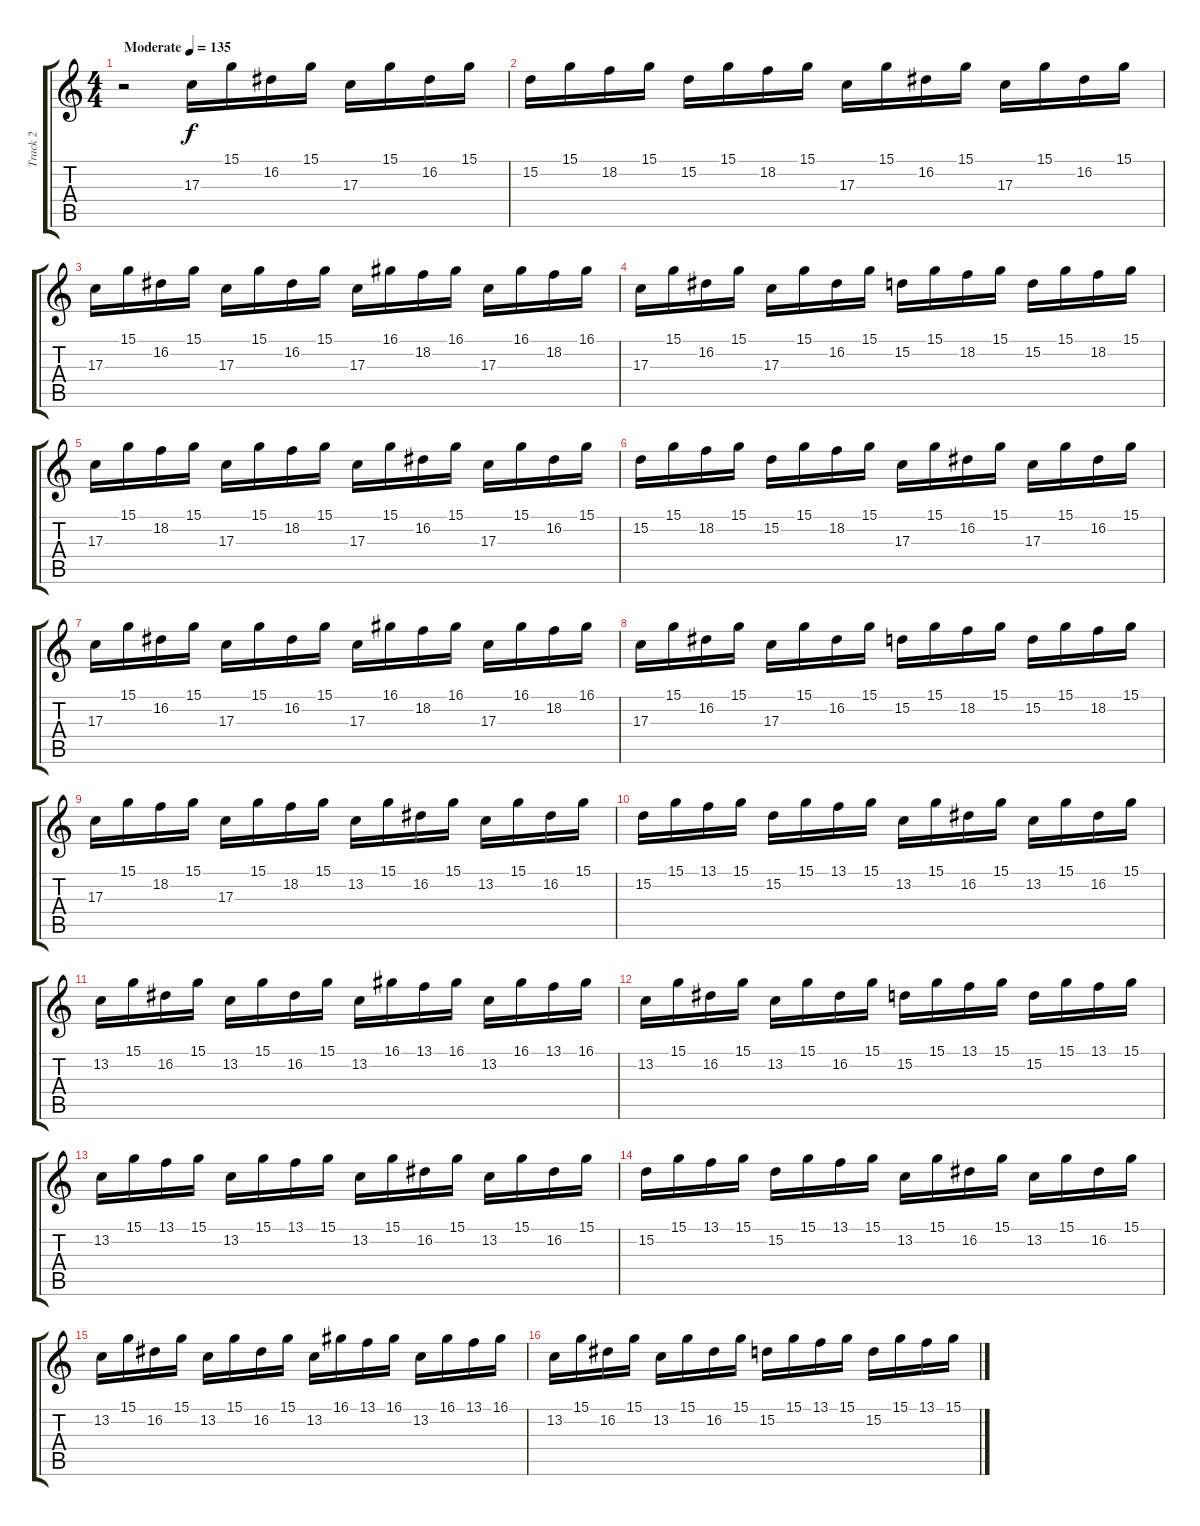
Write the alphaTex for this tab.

\track ("Track 2" "Track 2") {instrument harpsichord}
\staff {score tabs}
\tuning (E4 B3 G3 D3 A2 E2) {hide}
\ts (4 4)
\tempo (135 "Moderate")
\clef g2
\ks c
r.2{dy f instrument harpsichord} 17.3.16 15.1.16 16.2.16 15.1.16 17.3.16 15.1.16 16.2.16 15.1.16 |
15.2.16 15.1.16 18.2.16 15.1.16 15.2.16 15.1.16 18.2.16 15.1.16 17.3.16 15.1.16 16.2.16 15.1.16 17.3.16 15.1.16 16.2.16 15.1.16 |
17.3.16 15.1.16 16.2.16 15.1.16 17.3.16 15.1.16 16.2.16 15.1.16 17.3.16 16.1.16 18.2.16 16.1.16 17.3.16 16.1.16 18.2.16 16.1.16 |
17.3.16 15.1.16 16.2.16 15.1.16 17.3.16 15.1.16 16.2.16 15.1.16 15.2.16 15.1.16 18.2.16 15.1.16 15.2.16 15.1.16 18.2.16 15.1.16 |
17.3.16 15.1.16 18.2.16 15.1.16 17.3.16 15.1.16 18.2.16 15.1.16 17.3.16 15.1.16 16.2.16 15.1.16 17.3.16 15.1.16 16.2.16 15.1.16 |
15.2.16 15.1.16 18.2.16 15.1.16 15.2.16 15.1.16 18.2.16 15.1.16 17.3.16 15.1.16 16.2.16 15.1.16 17.3.16 15.1.16 16.2.16 15.1.16 |
17.3.16 15.1.16 16.2.16 15.1.16 17.3.16 15.1.16 16.2.16 15.1.16 17.3.16 16.1.16 18.2.16 16.1.16 17.3.16 16.1.16 18.2.16 16.1.16 |
17.3.16 15.1.16 16.2.16 15.1.16 17.3.16 15.1.16 16.2.16 15.1.16 15.2.16 15.1.16 18.2.16 15.1.16 15.2.16 15.1.16 18.2.16 15.1.16 |
17.3.16 15.1.16 18.2.16 15.1.16 17.3.16 15.1.16 18.2.16 15.1.16 13.2.16 15.1.16 16.2.16 15.1.16 13.2.16 15.1.16 16.2.16 15.1.16 |
15.2.16 15.1.16 13.1.16 15.1.16 15.2.16 15.1.16 13.1.16 15.1.16 13.2.16 15.1.16 16.2.16 15.1.16 13.2.16 15.1.16 16.2.16 15.1.16 |
13.2.16 15.1.16 16.2.16 15.1.16 13.2.16 15.1.16 16.2.16 15.1.16 13.2.16 16.1.16 13.1.16 16.1.16 13.2.16 16.1.16 13.1.16 16.1.16 |
13.2.16 15.1.16 16.2.16 15.1.16 13.2.16 15.1.16 16.2.16 15.1.16 15.2.16 15.1.16 13.1.16 15.1.16 15.2.16 15.1.16 13.1.16 15.1.16 |
13.2.16 15.1.16 13.1.16 15.1.16 13.2.16 15.1.16 13.1.16 15.1.16 13.2.16 15.1.16 16.2.16 15.1.16 13.2.16 15.1.16 16.2.16 15.1.16 |
15.2.16 15.1.16 13.1.16 15.1.16 15.2.16 15.1.16 13.1.16 15.1.16 13.2.16 15.1.16 16.2.16 15.1.16 13.2.16 15.1.16 16.2.16 15.1.16 |
13.2.16 15.1.16 16.2.16 15.1.16 13.2.16 15.1.16 16.2.16 15.1.16 13.2.16 16.1.16 13.1.16 16.1.16 13.2.16 16.1.16 13.1.16 16.1.16 |
13.2.16 15.1.16 16.2.16 15.1.16 13.2.16 15.1.16 16.2.16 15.1.16 15.2.16 15.1.16 13.1.16 15.1.16 15.2.16 15.1.16 13.1.16 15.1.16
